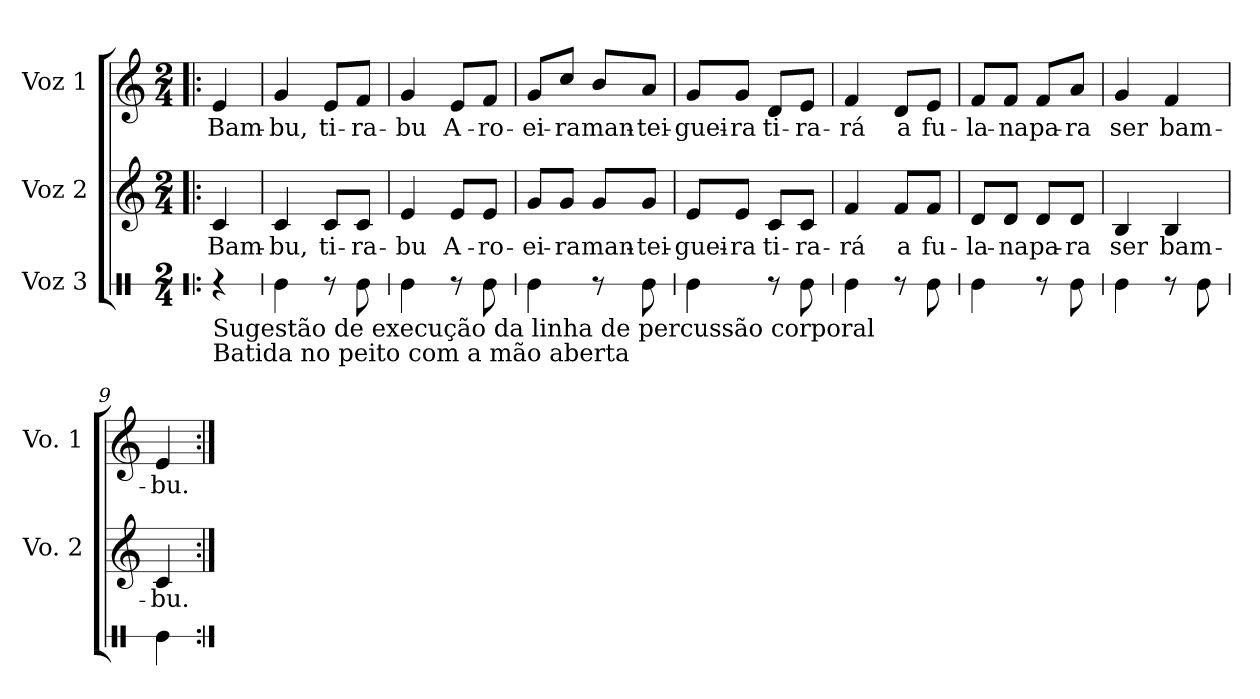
**kern	**kern	**text	**kern	**text
*part3	*part2	*part2	*part1	*part1
*staff3	*staff2	*staff2	*staff1	*staff1
*I"Voz 3	*I"Voz 2	*	*I"Voz 1	*
*	*I'Vo. 2	*	*I'Vo. 1	*
*stria1	*	*	*	*
*clefX	*clefG2	*	*clefG2	*
*k[]	*k[]	*	*k[]	*
*M2/4	*M2/4	*	*M2/4	*
*MM100	*MM100	*	*MM100	*
=1!|:	=1!|:	=1!|:	=1!|:	=1!|:
!LO:TX:b:t=Sugestão de execução da linha de percussão corporal	!	!	!	!
!LO:TX:b:t=Batida no peito com a mão aberta	!	!	!	!
!	!	!LO:LY:b	!	!LO:LY:b
4r	4c/	Bam-	4e/	Bam-
=2	=2	=2	=2	=2
!	!	!LO:LY:b	!	!LO:LY:b
4Re\	4c/	-bu,	4g/	-bu,
!	!	!LO:LY:b	!	!LO:LY:b
8r	8c/L	ti-	8e/L	ti-
!	!	!LO:LY:b	!	!LO:LY:b
8Re\	8c/J	-ra-	8f/J	-ra-
=3	=3	=3	=3	=3
!	!	!LO:LY:b	!	!LO:LY:b
4Re\	4e/	-bu	4g/	-bu
!	!	!LO:LY:b	!	!LO:LY:b
8r	8e/L	A-	8e/L	A-
!	!	!LO:LY:b	!	!LO:LY:b
8Re\	8e/J	-ro-	8f/J	-ro-
!!LO:LB:g=z
=4	=4	=4	=4	=4
!	!	!LO:LY:b	!	!LO:LY:b
4Re\	8g/L	-ei-	8g/L	-ei-
!	!	!LO:LY:b	!	!LO:LY:b
.	8g/J	-ra	8cc/J	-ra
!	!	!LO:LY:b	!	!LO:LY:b
8r	8g/L	man-	8b/L	man-
!	!	!LO:LY:b	!	!LO:LY:b
8Re\	8g/J	-tei-	8a/J	-tei-
=5	=5	=5	=5	=5
!	!	!LO:LY:b	!	!LO:LY:b
4Re\	8e/L	-guei-	8g/L	-guei-
!	!	!LO:LY:b	!	!LO:LY:b
.	8e/J	-ra	8g/J	-ra
!	!	!LO:LY:b	!	!LO:LY:b
8r	8c/L	ti-	8d/L	ti-
!	!	!LO:LY:b	!	!LO:LY:b
8Re\	8c/J	-ra-	8e/J	-ra-
=6	=6	=6	=6	=6
!	!	!LO:LY:b	!	!LO:LY:b
4Re\	4f/	-rá	4f/	-rá
!	!	!LO:LY:b	!	!LO:LY:b
8r	8f/L	a	8d/L	a
!	!	!LO:LY:b	!	!LO:LY:b
8Re\	8f/J	fu-	8e/J	fu-
!!LO:LB:g=z
=7	=7	=7	=7	=7
!	!	!LO:LY:b	!	!LO:LY:b
4Re\	8d/L	-la-	8f/L	-la-
!	!	!LO:LY:b	!	!LO:LY:b
.	8d/J	-na	8f/J	-na
!	!	!LO:LY:b	!	!LO:LY:b
8r	8d/L	pa-	8f/L	pa-
!	!	!LO:LY:b	!	!LO:LY:b
8Re\	8d/J	-ra	8a/J	-ra
=8	=8	=8	=8	=8
!	!	!LO:LY:b	!	!LO:LY:b
4Re\	4B/	ser	4g/	ser
!	!	!LO:LY:b	!	!LO:LY:b
8r	4B/	bam-	4f/	bam-
8Re\	.	.	.	.
=9	=9	=9	=9	=9
!	!	!LO:LY:b	!	!LO:LY:b
4Re\	4c/	-bu.	4e/	-bu.
=:|!	=:|!	=:|!	=:|!	=:|!
*-	*-	*-	*-	*-
